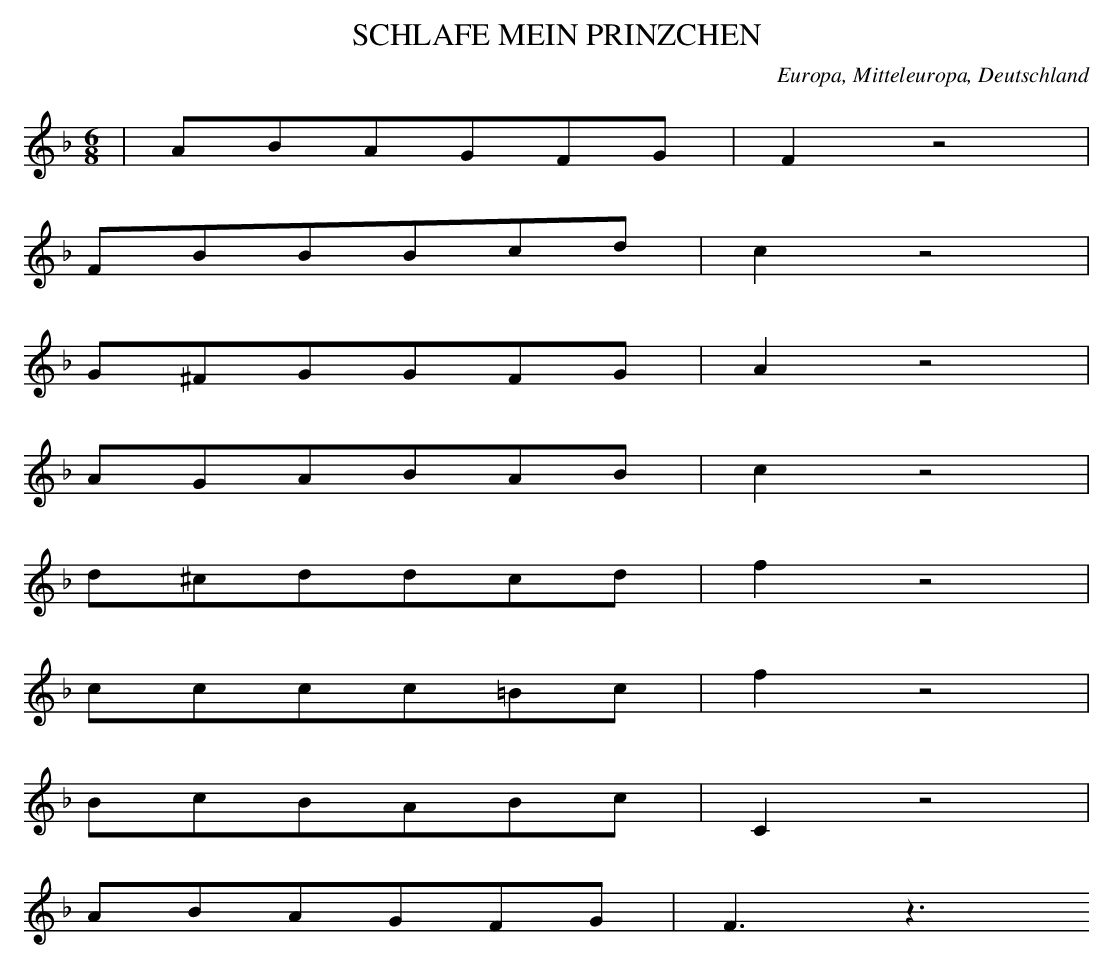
X:1
T: SCHLAFE MEIN PRINZCHEN
O: Europa, Mitteleuropa, Deutschland
M: 6/8
L: 1/16
K: F
 | A2B2A2G2F2G2 | F4z8 |
F2B2B2B2c2d2 | c4z8 |
G2^F2G2G2F2G2 | A4z8 |
A2G2A2B2A2B2 | c4z8 |
d2^c2d2d2c2d2 | f4z8 |
c2c2c2c2=B2c2 | f4z8 |
B2c2B2A2B2c2 | C4z8 |
A2B2A2G2F2G2 | F6z6
